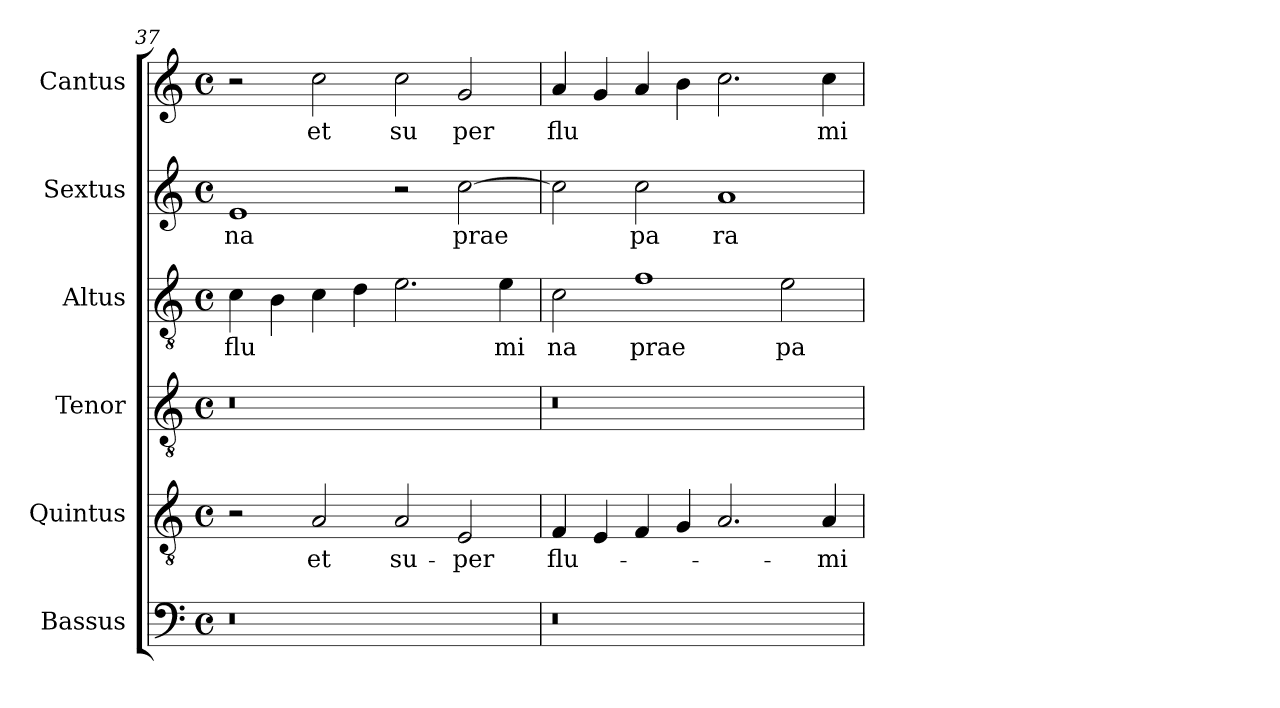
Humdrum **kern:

**kern	**kern	**text	**kern	**kern	**text	**kern	**text	**kern	**text
*part6	*part5	*part5	*part4	*part3	*part3	*part2	*part2	*part1	*part1
*staff6	*staff5	*staff5	*staff4	*staff3	*staff3	*staff2	*staff2	*staff1	*staff1
*I"Bassus	*I"Quintus	*	*I"Tenor	*I"Altus	*	*I"Sextus	*	*I"Cantus	*
*clefF4	*clefGv2	*	*clefGv2	*clefGv2	*	*clefG2	*	*clefG2	*
*M4/4	*M4/4	*	*M4/4	*M4/4	*	*M4/4	*	*M4/4	*
*met(c)	*met(c)	*	*met(c)	*met(c)	*	*met(c)	*	*met(c)	*
=37	=37	=37	=37	=37	=37	=37	=37	=37	=37
!	!	!	!	!	!LO:LY:b	!	!LO:LY:b:cj	!	!
0r	2r	.	0r	4c\	flu	1e	na	2r	.
.	.	.	.	4B\	.	.	.	.	.
!	!	!LO:LY:b:cj	!	!	!	!	!	!	!LO:LY:b:cj
.	2A/	et	.	4c\	.	.	.	2cc\	et
.	.	.	.	4d\	.	.	.	.	.
!	!	!LO:LY:b:cj	!	!	!	!	!	!	!LO:LY:b:cj
.	2A/	su-	.	2.e\	.	2r	.	2cc\	su
!	!	!LO:LY:b:cj	!	!	!	!	!LO:LY:b	!	!LO:LY:b:cj
.	2E/	-per	.	.	.	[>2cc\	prae	2g/	per
!	!	!	!	!	!LO:LY:b:cj	!	!	!	!
.	.	.	.	4e\	mi	.	.	.	.
=38	=38	=38	=38	=38	=38	=38	=38	=38	=38
!	!	!LO:LY:b	!	!	!LO:LY:b:cj	!	!	!	!LO:LY:b
0r	4F/	flu-	0r	2c\	na	2cc\]	.	4a/	flu
.	4E/	.	.	.	.	.	.	4g/	.
!	!	!	!	!	!LO:LY:b:cj	!	!LO:LY:b:cj	!	!
.	4F/	.	.	1f	prae	2cc\	pa	4a/	.
.	4G/	.	.	.	.	.	.	4b\	.
!	!	!	!	!	!	!	!LO:LY:b:cj	!	!
.	2.A/	.	.	.	.	1a	ra	2.cc\	.
!	!	!	!	!	!LO:LY:b:cj	!	!	!	!
.	.	.	.	2e\	pa	.	.	.	.
!	!	!LO:LY:b:cj	!	!	!	!	!	!	!LO:LY:b:cj
.	4A/	-mi-	.	.	.	.	.	4cc\	mi
=	=	=	=	=	=	=	=	=	=
*-	*-	*-	*-	*-	*-	*-	*-	*-	*-
